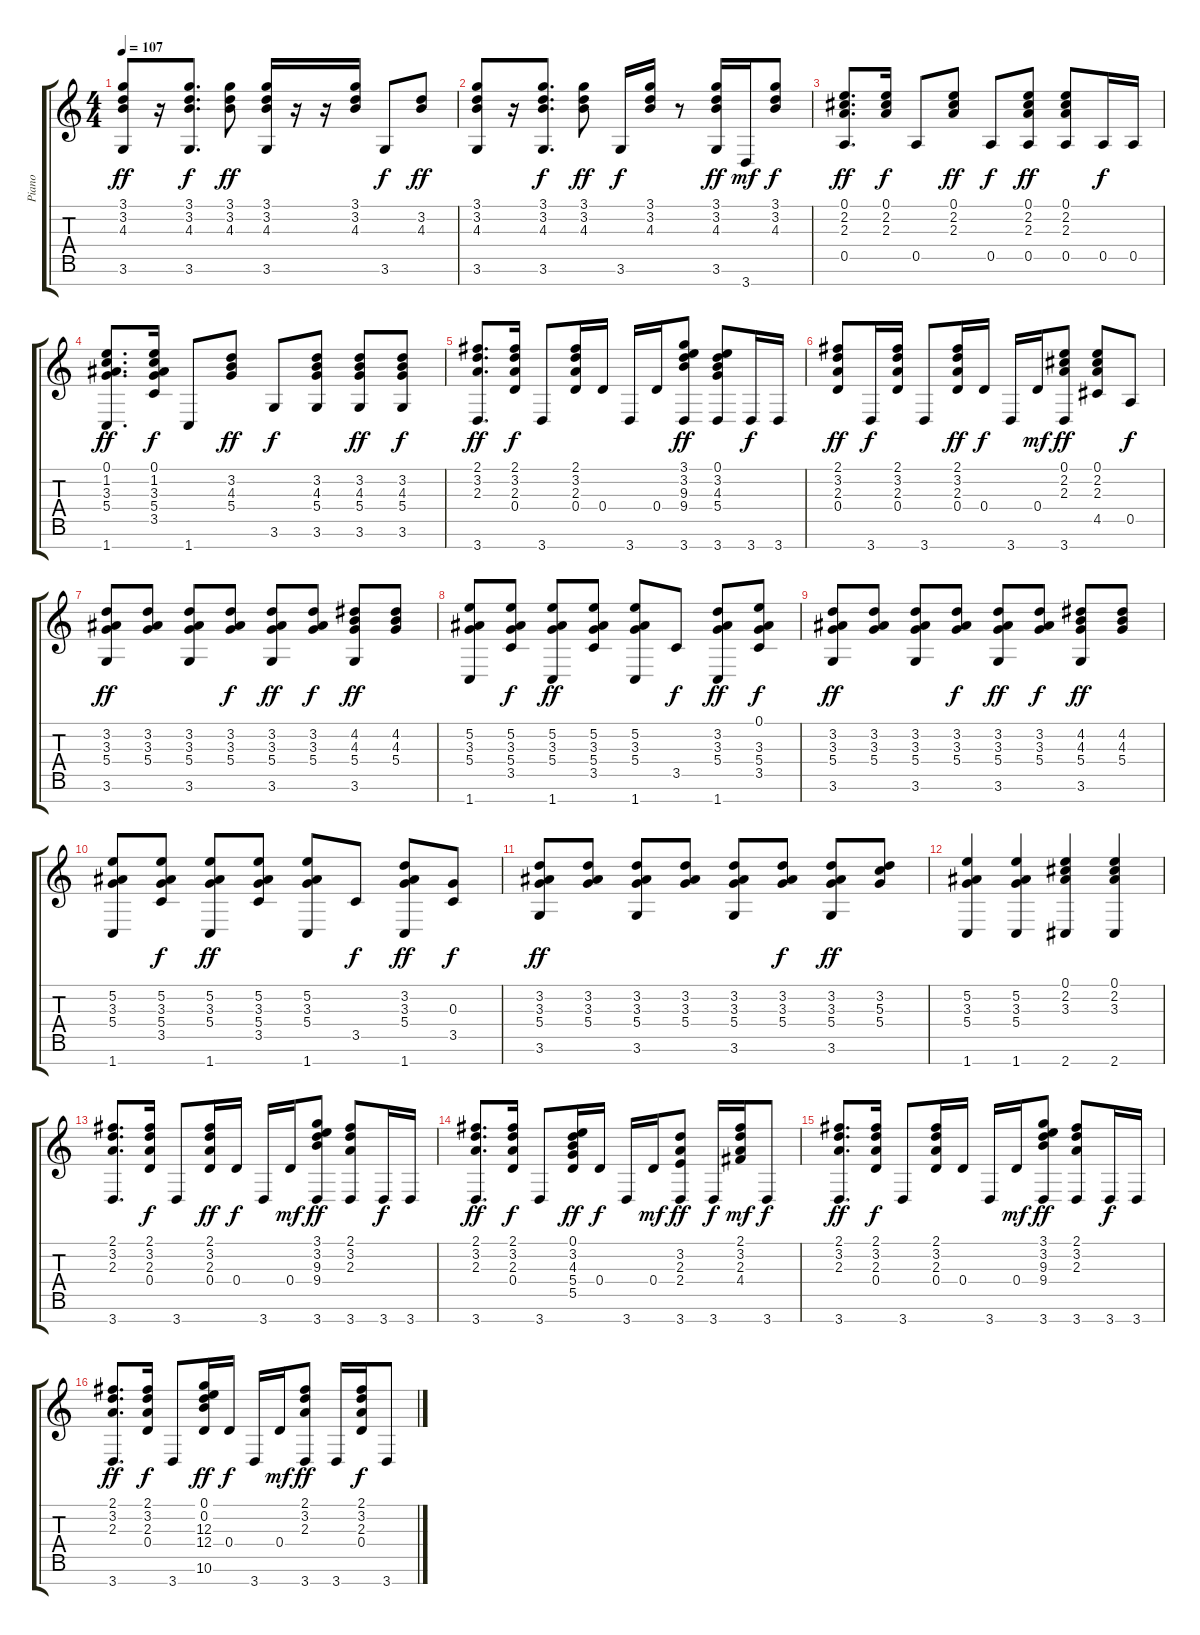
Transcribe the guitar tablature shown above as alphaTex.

\track ("Piano" "Piano") {instrument electricguitarjazz}
\staff {score tabs}
\tuning (E4 B3 G3 D3 A2 E2 B1) {hide}
\ts (4 4)
\tempo 107
\clef g2
\ks c
(3.1 3.2 4.3 3.6).8{dy ff} r.16 (3.1 3.2 4.3 3.6).8{d dy f} (3.1 3.2 4.3).8{dy ff} (3.1 3.2 4.3 3.6).16 r.16 r.16 (3.1 3.2 4.3).16 3.6.8{dy f} (3.2 4.3).8{dy ff} |
(3.1 3.2 4.3 3.6).8 r.16 (3.1 3.2 4.3 3.6).8{d dy f} (3.1 3.2 4.3).8{dy ff} 3.6.16{dy f} (3.1 3.2 4.3).16 r.8 (3.1 3.2 4.3 3.6).16{dy ff} 3.7.16{dy mf} (3.1 3.2 4.3).8{dy f} |
(0.1 2.2 2.3 0.5).8{d dy ff} (0.1 2.2 2.3).16{dy f} 0.5.8 (0.1 2.2 2.3).8{dy ff} 0.5.8{dy f} (0.1 2.2 2.3 0.5).8{dy ff} (0.1 2.2 2.3 0.5).8 0.5.16{dy f} 0.5.16 |
(0.1 1.2 3.3 5.4 1.7).8{d dy ff} (0.1 1.2 3.3 5.4 3.5).16{dy f} 1.7.8 (3.2 4.3 5.4).8{dy ff} 3.6.8{dy f} (3.2 4.3 5.4 3.6).8 (3.2 4.3 5.4 3.6).8{dy ff} (3.2 4.3 5.4 3.6).8{dy f} |
(2.1 3.2 2.3 3.7).8{d dy ff} (2.1 3.2 2.3 0.4).16{dy f} 3.7.8 (2.1 3.2 2.3 0.4).16 0.4.16 3.7.16 0.4.16 (3.1 3.2 9.3 9.4 3.7).8{dy ff} (0.1 3.2 4.3 5.4 3.7).8 3.7.16{dy f} 3.7.16 |
(2.1 3.2 2.3 0.4).8{dy ff} 3.7.16{dy f} (2.1 3.2 2.3 0.4).16 3.7.8 (2.1 3.2 2.3 0.4).16{dy ff} 0.4.16{dy f} 3.7.16 0.4.16{dy mf} (0.1 2.2 2.3 3.7).8{dy ff} (0.1 2.2 2.3 4.5).8 0.5.8{dy f} |
(3.2 3.3 5.4 3.6).8{dy ff} (3.2 3.3 5.4).8 (3.2 3.3 5.4 3.6).8 (3.2 3.3 5.4).8{dy f} (3.2 3.3 5.4 3.6).8{dy ff} (3.2 3.3 5.4).8{dy f} (4.2 4.3 5.4 3.6).8{dy ff} (4.2 4.3 5.4).8 |
(5.2 3.3 5.4 1.7).8 (5.2 3.3 5.4 3.5).8{dy f} (5.2 3.3 5.4 1.7).8{dy ff} (5.2 3.3 5.4 3.5).8 (5.2 3.3 5.4 1.7).8 3.5.8{dy f} (3.2 3.3 5.4 1.7).8{dy ff} (0.1 3.3 5.4 3.5).8{dy f} |
(3.2 3.3 5.4 3.6).8{dy ff} (3.2 3.3 5.4).8 (3.2 3.3 5.4 3.6).8 (3.2 3.3 5.4).8{dy f} (3.2 3.3 5.4 3.6).8{dy ff} (3.2 3.3 5.4).8{dy f} (4.2 4.3 5.4 3.6).8{dy ff} (4.2 4.3 5.4).8 |
(5.2 3.3 5.4 1.7).8 (5.2 3.3 5.4 3.5).8{dy f} (5.2 3.3 5.4 1.7).8{dy ff} (5.2 3.3 5.4 3.5).8 (5.2 3.3 5.4 1.7).8 3.5.8{dy f} (3.2 3.3 5.4 1.7).8{dy ff} (0.3 3.5).8{dy f} |
(3.2 3.3 5.4 3.6).8{dy ff} (3.2 3.3 5.4).8 (3.2 3.3 5.4 3.6).8 (3.2 3.3 5.4).8 (3.2 3.3 5.4 3.6).8 (3.2 3.3 5.4).8{dy f} (3.2 3.3 5.4 3.6).8{dy ff} (3.2 5.3 5.4).8 |
(5.2 3.3 5.4 1.7).4 (5.2 3.3 5.4 1.7).4 (0.1 2.2 3.3 2.7).4 (0.1 2.2 3.3 2.7).4 |
(2.1 3.2 2.3 3.7).8{d} (2.1 3.2 2.3 0.4).16{dy f} 3.7.8 (2.1 3.2 2.3 0.4).16{dy ff} 0.4.16{dy f} 3.7.16 0.4.16{dy mf} (3.1 3.2 9.3 9.4 3.7).8{dy ff} (2.1 3.2 2.3 3.7).8 3.7.16{dy f} 3.7.16 |
(2.1 3.2 2.3 3.7).8{d dy ff} (2.1 3.2 2.3 0.4).16{dy f} 3.7.8 (0.1 3.2 4.3 5.4 5.5).16{dy ff} 0.4.16{dy f} 3.7.16 0.4.16{dy mf} (3.2 2.3 2.4 3.7).8{dy ff} 3.7.16{dy f} (2.1 3.2 2.3 4.4).16{dy mf} 3.7.8{dy f} |
(2.1 3.2 2.3 3.7).8{d dy ff} (2.1 3.2 2.3 0.4).16{dy f} 3.7.8 (2.1 3.2 2.3 0.4).16 0.4.16 3.7.16 0.4.16{dy mf} (3.1 3.2 9.3 9.4 3.7).8{dy ff} (2.1 3.2 2.3 3.7).8 3.7.16{dy f} 3.7.16 |
(2.1 3.2 2.3 3.7).8{d dy ff} (2.1 3.2 2.3 0.4).16{dy f} 3.7.8 (0.1 0.2 12.3 12.4 10.6).16{dy ff} 0.4.16{dy f} 3.7.16 0.4.16{dy mf} (2.1 3.2 2.3 3.7).8{dy ff} 3.7.16 (2.1 3.2 2.3 0.4).16{dy f} 3.7.8
